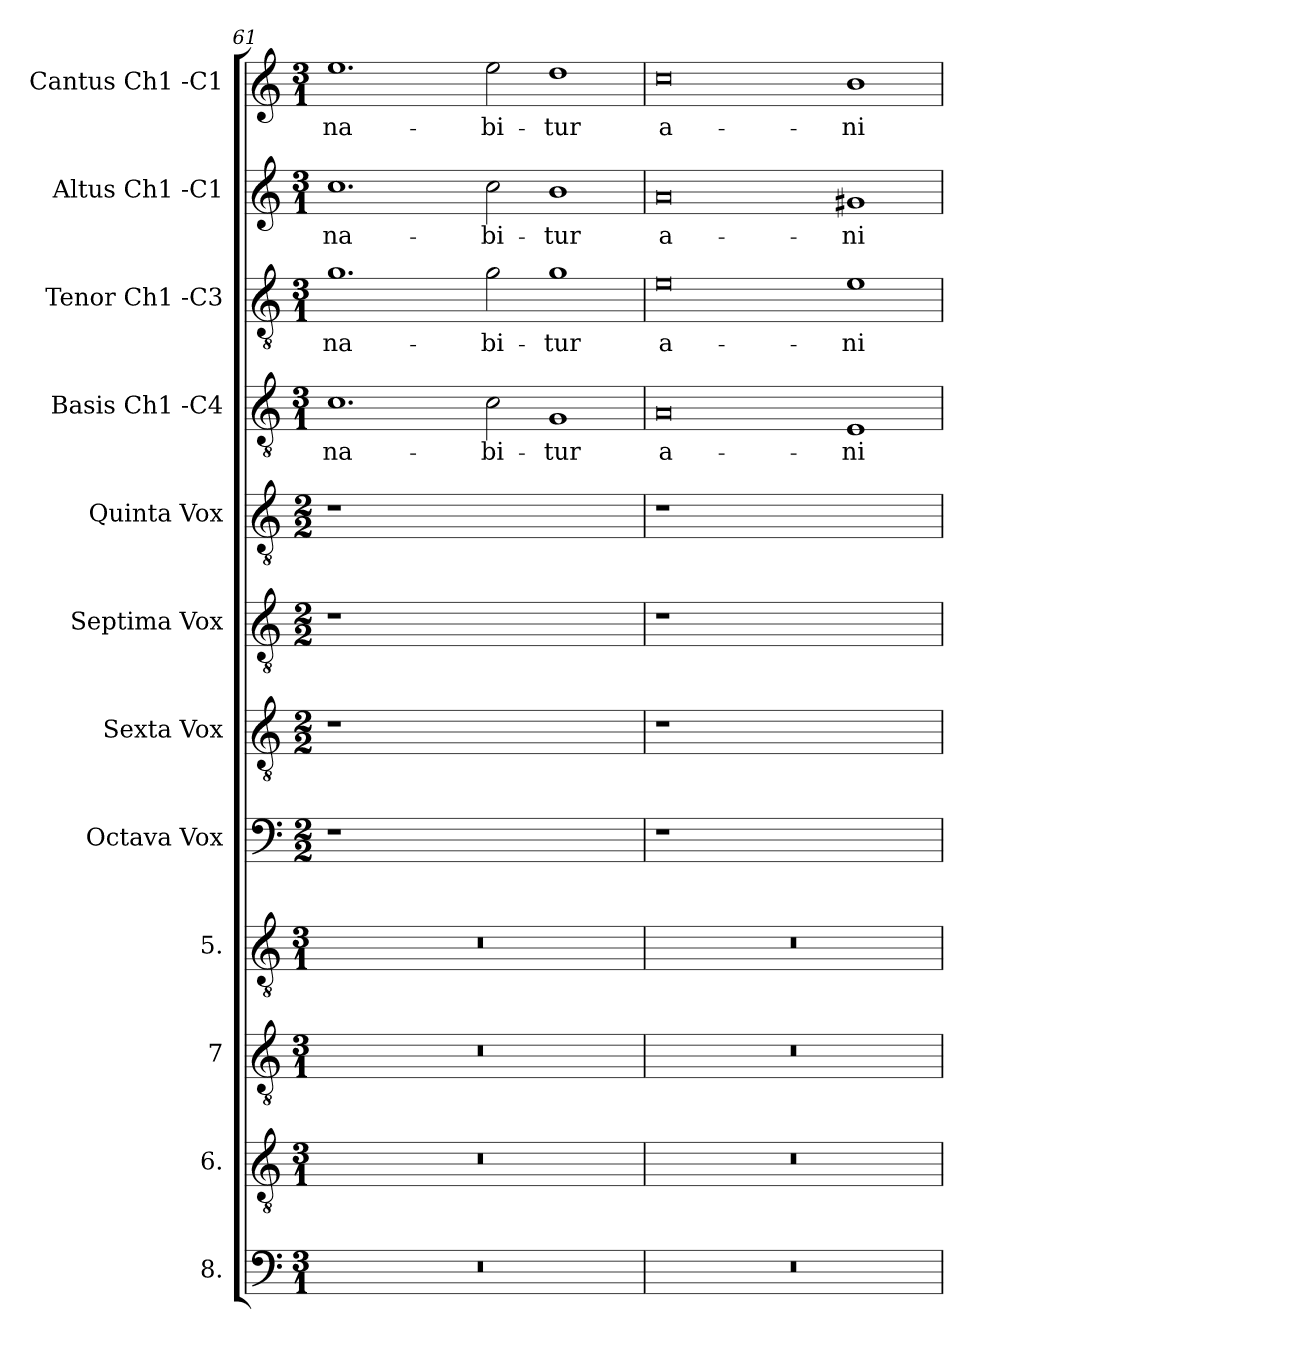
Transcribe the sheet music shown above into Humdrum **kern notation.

**kern	**kern	**kern	**kern	**kern	**kern	**kern	**kern	**kern	**text	**kern	**text	**kern	**text	**kern	**text
*part12	*part11	*part10	*part9	*part8	*part7	*part6	*part5	*part4	*part4	*part3	*part3	*part2	*part2	*part1	*part1
*staff12	*staff11	*staff10	*staff9	*staff8	*staff7	*staff6	*staff5	*staff4	*staff4	*staff3	*staff3	*staff2	*staff2	*staff1	*staff1
*I"8.	*I"6.	*I"7	*I"5.	*I"Octava  Vox	*I"Sexta  Vox	*I"Septima  Vox	*I"Quinta  Vox	*I"Basis  Ch1 -C4	*	*I"Tenor  Ch1 -C3	*	*I"Altus  Ch1 -C1	*	*I"Cantus  Ch1 -C1	*
*	*	*	*	*	*	*	*	*	*	*I'T	*	*I'A	*	*I'C	*
!!LO:PB:g=z
*clefF4	*clefGv2	*clefGv2	*clefGv2	*clefF4	*clefGv2	*clefGv2	*clefGv2	*clefGv2	*	*clefGv2	*	*clefG2	*	*clefG2	*
*k[]	*k[]	*k[]	*k[]	*k[]	*k[]	*k[]	*k[]	*k[]	*	*k[]	*	*k[]	*	*k[]	*
*C:	*C:	*C:	*C:	*C:	*C:	*C:	*C:	*C:	*	*C:	*	*C:	*	*C:	*
*M3/1	*M3/1	*M3/1	*M3/1	*M2/2	*M2/2	*M2/2	*M2/2	*M3/1	*	*M3/1	*	*M3/1	*	*M3/1	*
=61	=61	=61	=61	=61	=61	=61	=61	=61	=61	=61	=61	=61	=61	=61	=61
!	!	!	!	!	!	!	!	!	!LO:LY:b:cj	!	!LO:LY:b:cj	!	!LO:LY:b:cj	!	!LO:LY:b:cj
0.r	0.r	0.r	0.r	1r	1r	1r	1r	1.c	-na-	1.g	-na-	1.cc	-na-	1.ee	-na-
.	.	.	.	0ryy	0ryy	0ryy	0ryy	.	.	.	.	.	.	.	.
!	!	!	!	!	!	!	!	!	!LO:LY:b:cj	!	!LO:LY:b:cj	!	!LO:LY:b:cj	!	!LO:LY:b:cj
.	.	.	.	.	.	.	.	2c\	-bi-	2g\	-bi-	2cc\	-bi-	2ee\	-bi-
!	!	!	!	!	!	!	!	!	!LO:LY:b:cj	!	!LO:LY:b:cj	!	!LO:LY:b:cj	!	!LO:LY:b:cj
.	.	.	.	.	.	.	.	1G	-tur	1g	-tur	1b	-tur	1dd	-tur
=62	=62	=62	=62	=62	=62	=62	=62	=62	=62	=62	=62	=62	=62	=62	=62
!	!	!	!	!	!	!	!	!	!LO:LY:b:cj	!	!LO:LY:b:cj	!	!LO:LY:b:cj	!	!LO:LY:b:cj
0.r	0.r	0.r	0.r	1r	1r	1r	1r	0A	a-	0e	a-	0a	a-	0cc	a-
.	.	.	.	0ryy	0ryy	0ryy	0ryy	.	.	.	.	.	.	.	.
!	!	!	!	!	!	!	!	!	!LO:LY:b:cj	!	!LO:LY:b:cj	!	!LO:LY:b:cj	!	!LO:LY:b:cj
.	.	.	.	.	.	.	.	1E	-ni-	1e	-ni-	1g#X	-ni-	1b	-ni-
=	=	=	=	=	=	=	=	=	=	=	=	=	=	=	=
*-	*-	*-	*-	*-	*-	*-	*-	*-	*-	*-	*-	*-	*-	*-	*-
